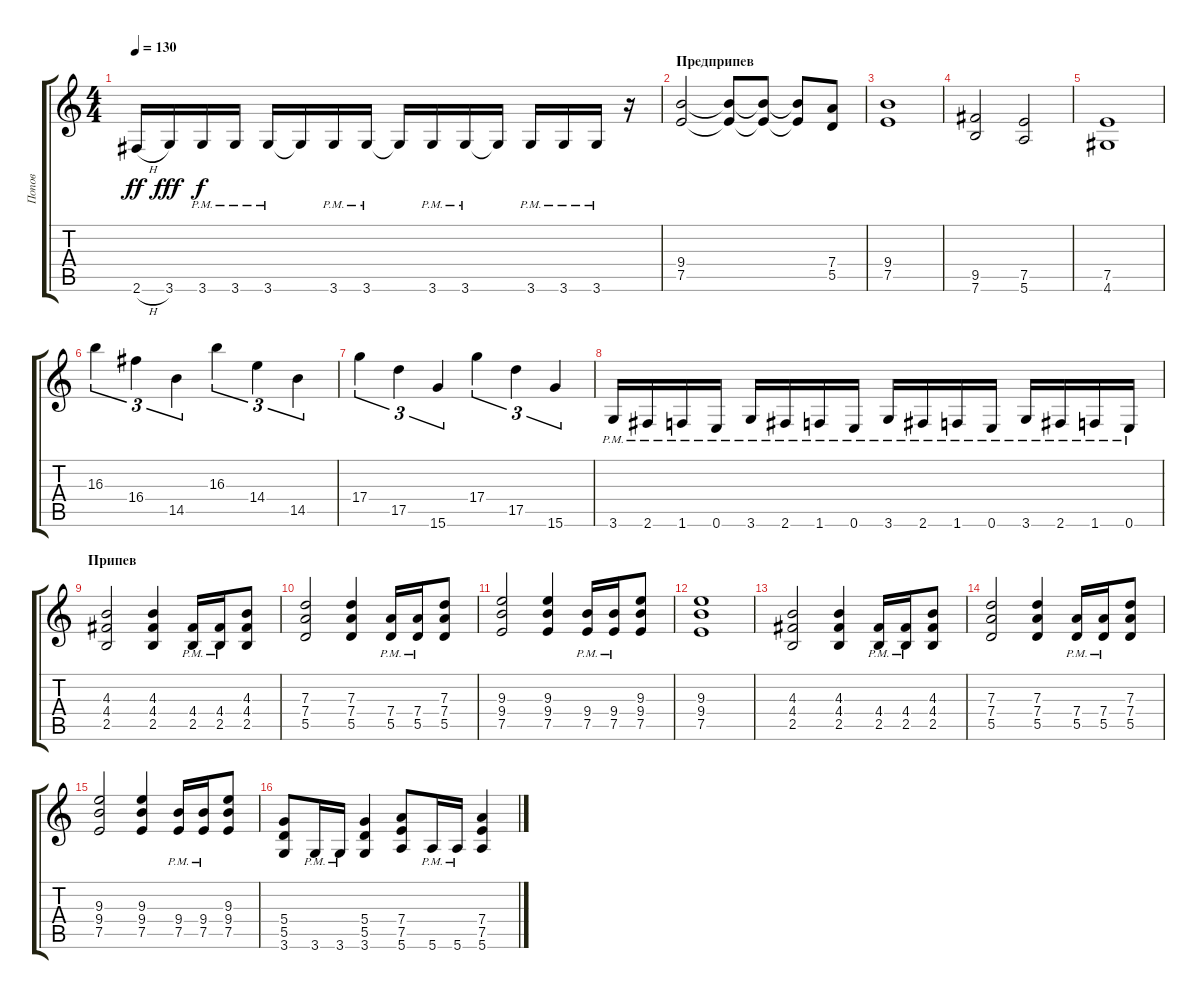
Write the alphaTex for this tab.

\track ("Попов" "Попов") {instrument distortionguitar}
\staff {score tabs}
\tuning (E4 B3 G3 D3 A2 E2) {hide}
\ts (4 4)
\tempo 130
\clef g2
\ks c
2.6{h}.16{dy ff} 3.6.16{dy fff} 3.6{pm}.16{dy f} 3.6{pm}.16 3.6{pm}.16 3.6{t}.16 3.6{pm}.16 3.6{pm}.16 3.6{t}.16 3.6{pm}.16 3.6{pm}.16 3.6{t}.16 3.6{pm}.16 3.6{pm}.16 3.6{pm}.16 r.16 |
\section ("" "Предприпев")
(9.4 7.5).2 (9.4{t} 7.5{t}).8 (9.4{t} 7.5{t}).8 (9.4{t} 7.5{t}).8 (7.4 5.5).8 |
(9.4 7.5).1 |
(9.5 7.6).2 (7.5 5.6).2 |
(7.5 4.6).1 |
16.3.4{tu (3 2)} 16.4.4{tu (3 2)} 14.5.4{tu (3 2)} 16.3.4{tu (3 2)} 14.4.4{tu (3 2)} 14.5.4{tu (3 2)} |
17.4.4{tu (3 2)} 17.5.4{tu (3 2)} 15.6.4{tu (3 2)} 17.4.4{tu (3 2)} 17.5.4{tu (3 2)} 15.6.4{tu (3 2)} |
3.6{pm}.16 2.6{pm}.16 1.6{pm}.16 0.6{pm}.16 3.6{pm}.16 2.6{pm}.16 1.6{pm}.16 0.6{pm}.16 3.6{pm}.16 2.6{pm}.16 1.6{pm}.16 0.6{pm}.16 3.6{pm}.16 2.6{pm}.16 1.6{pm}.16 0.6{pm}.16 |
\section ("" "Припев")
(4.3 4.4 2.5).2 (4.3 4.4 2.5).4 (4.4{pm} 2.5{pm}).16 (4.4{pm} 2.5{pm}).16 (4.3 4.4 2.5).8 |
(7.3 7.4 5.5).2 (7.3 7.4 5.5).4 (7.4{pm} 5.5{pm}).16 (7.4{pm} 5.5{pm}).16 (7.3 7.4 5.5).8 |
(9.3 9.4 7.5).2 (9.3 9.4 7.5).4 (9.4{pm} 7.5{pm}).16 (9.4{pm} 7.5{pm}).16 (9.3 9.4 7.5).8 |
(9.3 9.4 7.5).1 |
(4.3 4.4 2.5).2 (4.3 4.4 2.5).4 (4.4{pm} 2.5{pm}).16 (4.4{pm} 2.5{pm}).16 (4.3 4.4 2.5).8 |
(7.3 7.4 5.5).2 (7.3 7.4 5.5).4 (7.4{pm} 5.5{pm}).16 (7.4{pm} 5.5{pm}).16 (7.3 7.4 5.5).8 |
(9.3 9.4 7.5).2 (9.3 9.4 7.5).4 (9.4{pm} 7.5{pm}).16 (9.4{pm} 7.5{pm}).16 (9.3 9.4 7.5).8 |
(5.4 5.5 3.6).8 3.6{pm}.16 3.6{pm}.16 (5.4 5.5 3.6).4 (7.4 7.5 5.6).8 5.6{pm}.16 5.6{pm}.16 (7.4 7.5 5.6).4
